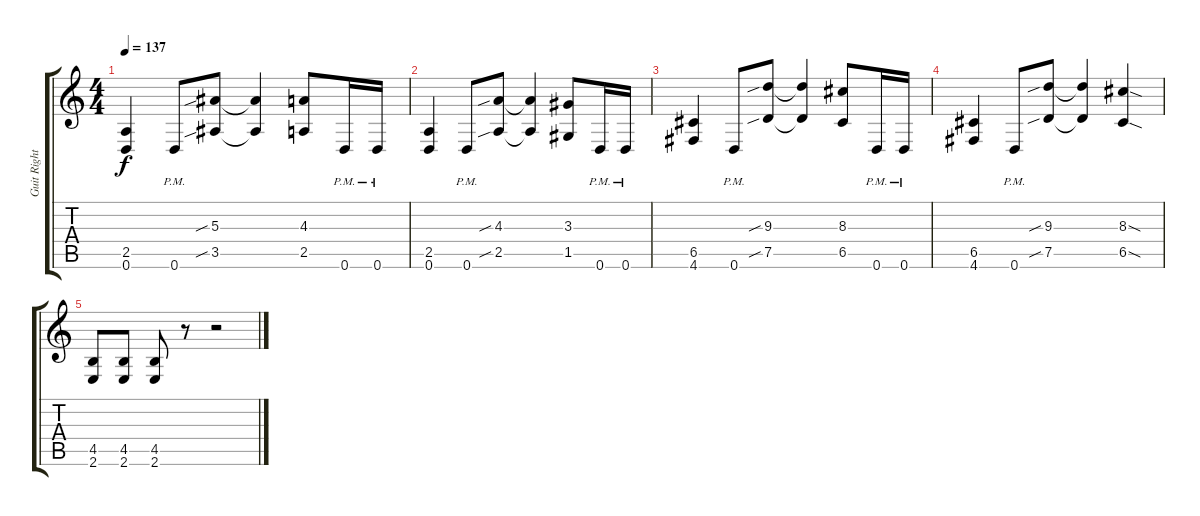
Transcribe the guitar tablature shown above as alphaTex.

\track ("Guit Right" "Guit Right") {instrument distortionguitar}
\staff {score tabs}
\tuning (D4 A3 F3 C3 G2 D2) {hide}
\ts (4 4)
\tempo 137
\clef g2
\ks c
(2.5 0.6).4{dy f} 0.6{pm}.8 (5.3{sib} 3.5{sib}).8 (5.3{t} 3.5{t}).4 (4.3 2.5).8 0.6{pm}.16 0.6{pm}.16 |
(2.5 0.6).4 0.6{pm}.8 (4.3{sib} 2.5{sib}).8 (4.3{t} 2.5{t}).4 (3.3 1.5).8 0.6{pm}.16 0.6{pm}.16 |
(6.5 4.6).4 0.6{pm}.8 (9.3{sib} 7.5{sib}).8 (9.3{t} 7.5{t}).4 (8.3 6.5).8 0.6{pm}.16 0.6{pm}.16 |
(6.5 4.6).4 0.6{pm}.8 (9.3{sib} 7.5{sib}).8 (9.3{t} 7.5{t}).4 (8.3{sod} 6.5{sod}).4 |
(4.5 2.6).8 (4.5 2.6).8 (4.5 2.6).8 r.8 r.2
